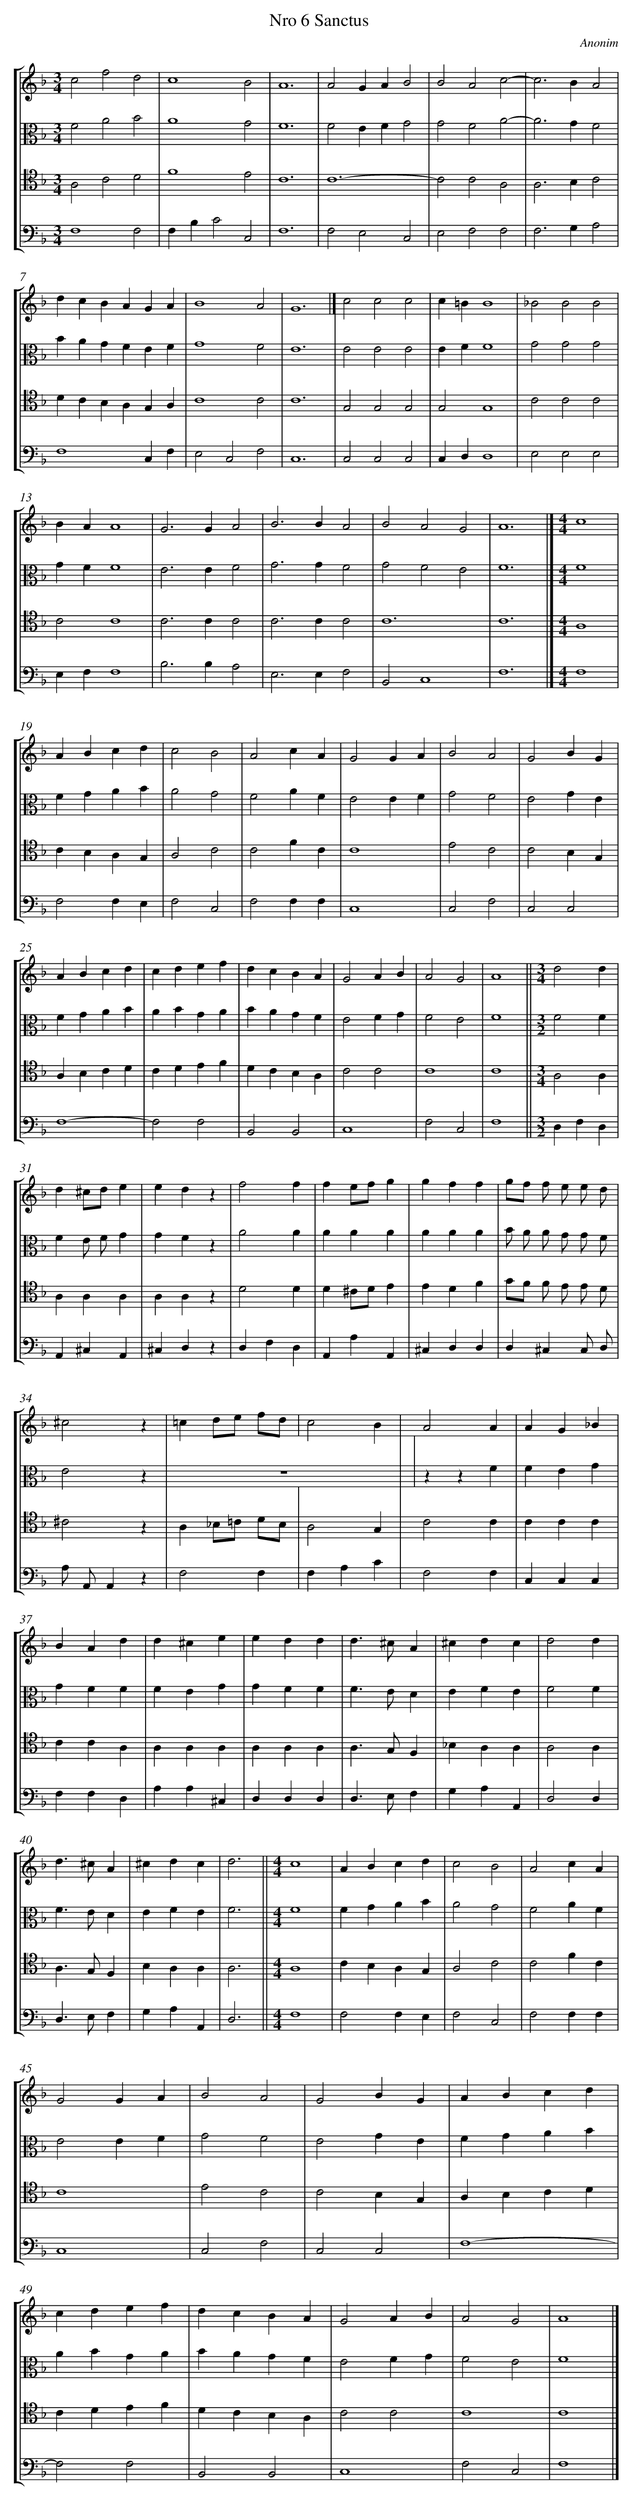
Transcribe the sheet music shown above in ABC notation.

X:1
T: Nro 6 Sanctus
C: Anonim
L: 1/4
M: 3/4
%%staves [1 2 3 4]
V: 1
V: 2 clef=alto
V: 3 clef=tenor
V: 4 clef=bass
K: F
[V:1] c2f2d2 |
[V:2] F2A2B2 |
[V:3] A,2C2D2 |
[V:4] F,4F,2 |
[V:1] c4B2 |
[V:2] A4G2 |
[V:3] F4E2 |
[V:4] F,B,C2C,2 |
[V:1] A6 |
[V:2] F6 |
[V:3] C6 |
[V:4] F,6 |
[V:1] A2GAB2 |
[V:2] F2EFG2 |
[V:3] C6- |
[V:4] F,2E,2C,2 |
[V:1] B2A2c2- |
[V:2] G2F2A2- |
[V:3] C2C2A,2 |
[V:4] E,2F,2F,2 |
[V:1] c2>B2A2 |
[V:2] A2>G2F2 |
[V:3] A,2>B,2C2 |
[V:4] F,2>G,2A,2 |
[V:1] dcBAGA |
[V:2] BAGFEF |
[V:3] DCB,A,G,A, |
[V:4] F,4C,F, |
[V:1] B4A2 |
[V:2] G4F2 |
[V:3] C4C2 |
[V:4] E,2C,2F,2 |
[V:1] G6 |]
[V:2] E6 |
[V:3] C6 |
[V:4] C,6 |
[V:1] c2c2c2 |
[V:2] E2E2E2 |
[V:3] G,2G,2G,2 |
[V:4] C,2C,2C,2 |
[V:1] c=BB4 |
[V:2] EFF4 |
[V:3] G,2G,4 |
[V:4] C,D,D,4 |
[V:1] _B2B2B2 |
[V:2] G2G2G2 |
[V:3] C2C2C2 |
[V:4] E,2E,2E,2 |
[V:1] BAA4 |
[V:2] GFF4 |
[V:3] C2C4 |
[V:4] E,F,F,4 |
[V:1] G2>G2A2 |
[V:2] E2>E2F2 |
[V:3] C2>C2C2 |
[V:4] B,2>B,2A,2 |
[V:1] B2>B2A2 |
[V:2] G2>G2F2 |
[V:3] C2>C2C2 |
[V:4] E,2>E,2F,2 |
[V:1] B2A2G2 |
[V:2] G2F2E2 |
[V:3] C6 |
[V:4] B,,2C,4 |
[V:1] A6 |]
[V:2] F6 |]
[V:3] C6 |]
[V:4] F,6 |]
[V:1]  [K:F] [M:4/4]c4 [I:setbarnb 19]|
[V:2]  [K:F] [M:4/4]F4 |
[V:3]  [K:F] [M:4/4]A,4 |
[V:4]  [K:F] [M:4/4]F,4 |
[V:1] ABcd |
[V:2] FGAB |
[V:3] CB,A,G, |
[V:4] F,2F,E, |
[V:1] c2B2 |
[V:2] A2G2 |
[V:3] A,2C2 |
[V:4] F,2C,2 |
[V:1] A2cA |
[V:2] F2AF |
[V:3] C2FC |
[V:4] F,2F,F, |
[V:1] G2GA |
[V:2] E2EF |
[V:3] C4 |
[V:4] C,4 |
[V:1] B2A2 |
[V:2] G2F2 |
[V:3] E2C2 |
[V:4] C,2F,2 |
[V:1] G2BG |
[V:2] E2GE |
[V:3] C2B,G, |
[V:4] C,2C,2 |
[V:1] ABcd |
[V:2] FGAB |
[V:3] A,B,CD |
[V:4] F,4- |
[V:1] cdef |
[V:2] ABGA |
[V:3] CDEF |
[V:4] F,2F,2 |
[V:1] dcBA |
[V:2] BAGF |
[V:3] DCB,A, |
[V:4] B,,2B,,2 |
[V:1] G2AB |
[V:2] E2FG |
[V:3] C2C2 |
[V:4] C,4 |
[V:1] A2G2 |
[V:2] F2E2 |
[V:3] C4 |
[V:4] F,2C,2 |
[V:1] A4 ||
[V:2] F4 ||
[V:3] C4 ||
[V:4] F,4 ||
[V:1]  [K:F] [M:3/4]d2d |
[V:2]  [K:F] [M:3/2]F2F |
[V:3]  [K:F] [M:3/4]A,2A, |
[V:4]  [K:F] [M:3/2]D,F,D, |
[V:1] d^c/d/e |
[V:2] FE/ F/G |
[V:3] A,A,A, |
[V:4] A,,^C,A,, |
[V:1] edz |
[V:2] GFz |
[V:3] A,A,z |
[V:4] ^C,D,z |
[V:1] f2f |
[V:2] A2A |
[V:3] D2D |
[V:4] D,F,D, |
[V:1] fe/f/g |
[V:2] AAA |
[V:3] D^C/D/E |
[V:4] A,,A,A,, |
[V:1] gff |
[V:2] AAA |
[V:3] EDF |
[V:4] ^C,D,D, |
[V:1] g/f/ f/ e/ e/ d/ |
[V:2] B/ A/ A/ G/ G/ F/ |
[V:3] G/F/ F/ E/ E/ D/ |
[V:4] D,^C,C,/ D,/ |
[V:1] ^c2z |
[V:2] E2z |
[V:3] ^C2z |
[V:4] A,/ A,,/A,,z |
[V:1] =cd/e/ f/d/ |
[V:2] z6 |
[V:3] A,_B,/=C/ D/B,/ |
[V:4] F,2F, |
[V:1] c2B |
[V:2]  |
[V:3] A,2G, |
[V:4] F,A,C |
[V:1] A2A |
[V:2] zzF |
[V:3] C2C |
[V:4] F,2F, |
[V:1] AG_B |
[V:2] FEG |
[V:3] CCC |
[V:4] C,C,C, |
[V:1] BAd |
[V:2] GFF |
[V:3] CCA, |
[V:4] F,F,D, |
[V:1] d^ce |
[V:2] FEG |
[V:3] A,A,A, |
[V:4] A,A,^C, |
[V:1] edd |
[V:2] GFF |
[V:3] A,A,A, |
[V:4] D,D,D, |
[V:1] d>^cA |
[V:2] F>ED |
[V:3] A,>G,F, |
[V:4] D,>E,F, |
[V:1] ^cdc |
[V:2] EFE |
[V:3] _B,A,A, |
[V:4] G,A,A,, |
[V:1] d2d |
[V:2] F2F |
[V:3] A,2A, |
[V:4] D,2D, |
[V:1] d>^cA |
[V:2] F>ED |
[V:3] A,>G,F, |
[V:4] D,>E,F, |
[V:1] ^cdc |
[V:2] EFE |
[V:3] B,A,A, |
[V:4] G,A,A,, |
[V:1] d3 ||
[V:2] F3 ||
[V:3] A,3 ||
[V:4] D,3 ||
[V:1] [M:4/4]c4 |
[V:2] [M:4/4]F4 |
[V:3] [M:4/4]A,4 |
[V:4] [M:4/4]F,4 |
[V:1] ABcd |
[V:2] FGAB |
[V:3] CB,A,G, |
[V:4] F,2F,E, |
[V:1] c2B2 |
[V:2] A2G2 |
[V:3] A,2C2 |
[V:4] F,2C,2 |
[V:1] A2cA |
[V:2] F2AF |
[V:3] C2FC |
[V:4] F,2F,F, |
[V:1] G2GA |
[V:2] E2EF |
[V:3] C4 |
[V:4] C,4 |
[V:1] B2A2 |
[V:2] G2F2 |
[V:3] E2C2 |
[V:4] C,2F,2 |
[V:1] G2BG |
[V:2] E2GE |
[V:3] C2B,G, |
[V:4] C,2C,2 |
[V:1] ABcd |
[V:2] FGAB |
[V:3] A,B,CD |
[V:4] F,4- |
[V:1] cdef |
[V:2] ABGA |
[V:3] CDEF |
[V:4] F,2F,2 |
[V:1] dcBA |
[V:2] BAGF |
[V:3] DCB,A, |
[V:4] B,,2B,,2 |
[V:1] G2AB |
[V:2] E2FG |
[V:3] C2C2 |
[V:4] C,4 |
[V:1] A2G2 |
[V:2] F2E2 |
[V:3] C4 |
[V:4] F,2C,2 |
[V:1] A4 |]
[V:2] F4 |]
[V:3] C4 |]
[V:4] F,4 |]
